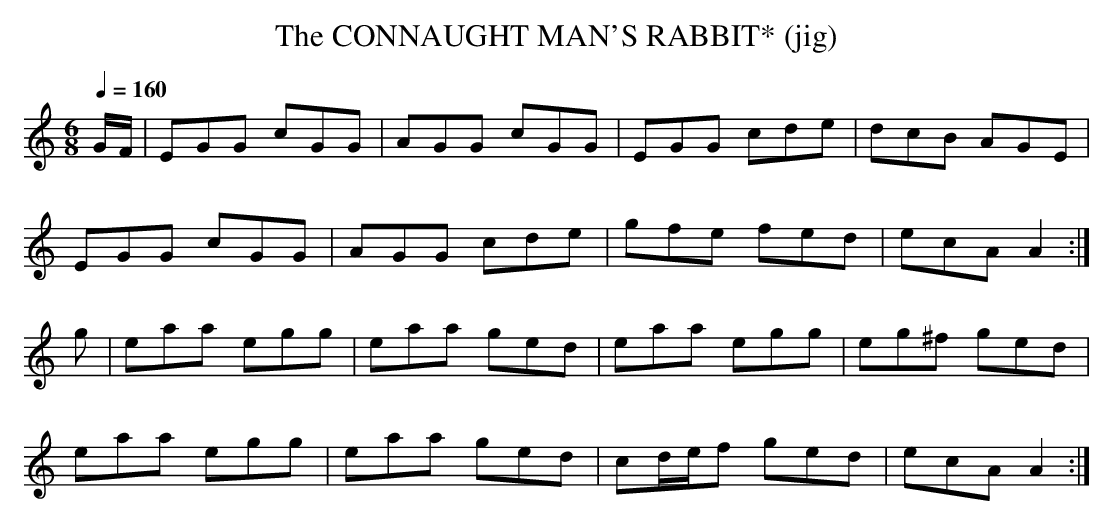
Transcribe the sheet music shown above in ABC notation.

X:1
T:CONNAUGHT MAN'S RABBIT* (jig), The
Q:1/4=160
L:1/8
M:6/8
K:Am
G/F/|EGG cGG|AGG cGG|EGG cde|dcB AGE|
EGG cGG|AGG cde|gfe fed|ecA A2 :|
g|eaa egg|eaa ged|eaa egg|eg^f ged|
eaa egg|eaa ged|cd/e/f ged|ecA A2 :|
